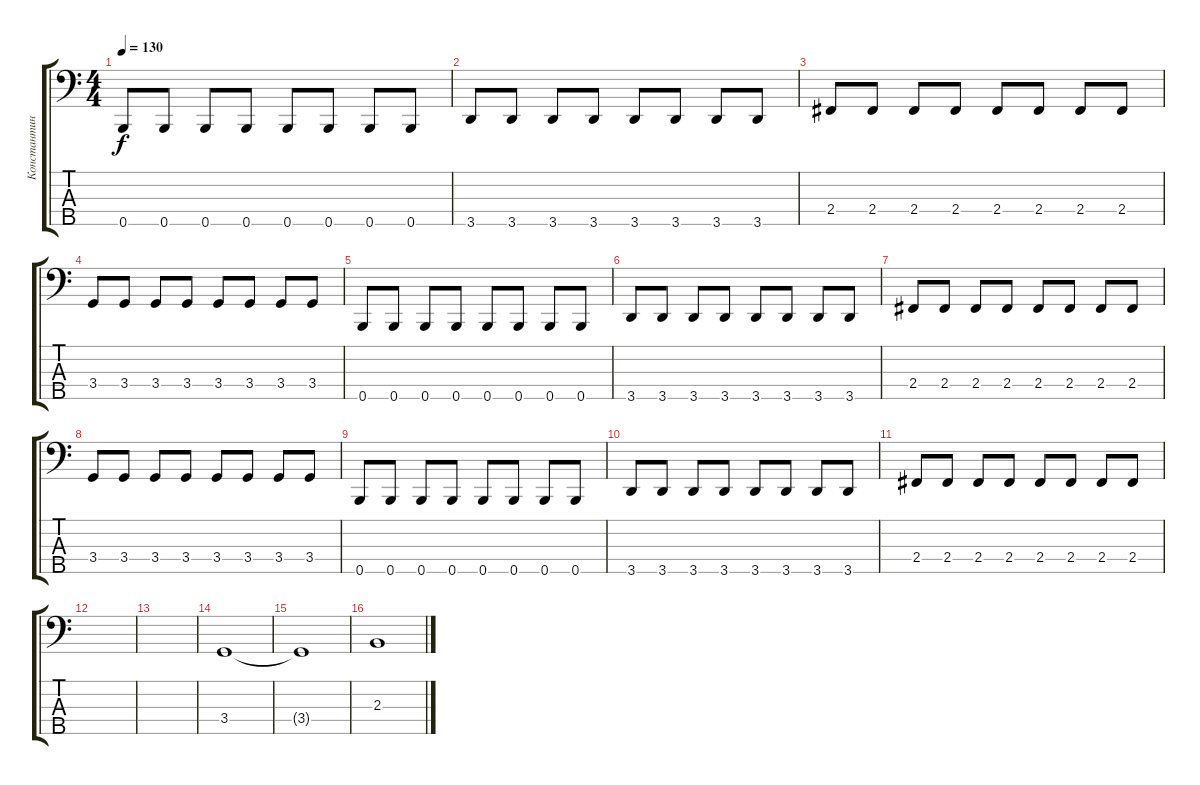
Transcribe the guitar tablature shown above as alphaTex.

\track ("Константин Бекрев" "Константин") {instrument electricbasspick}
\staff {score tabs}
\tuning (G2 D2 A1 E1 B0) {hide}
\ts (4 4)
\tempo 130
\clef f4
\ks c
0.5.8{dy f} 0.5.8 0.5.8 0.5.8 0.5.8 0.5.8 0.5.8 0.5.8 |
3.5.8 3.5.8 3.5.8 3.5.8 3.5.8 3.5.8 3.5.8 3.5.8 |
2.4.8 2.4.8 2.4.8 2.4.8 2.4.8 2.4.8 2.4.8 2.4.8 |
3.4.8 3.4.8 3.4.8 3.4.8 3.4.8 3.4.8 3.4.8 3.4.8 |
0.5.8 0.5.8 0.5.8 0.5.8 0.5.8 0.5.8 0.5.8 0.5.8 |
3.5.8 3.5.8 3.5.8 3.5.8 3.5.8 3.5.8 3.5.8 3.5.8 |
2.4.8 2.4.8 2.4.8 2.4.8 2.4.8 2.4.8 2.4.8 2.4.8 |
3.4.8 3.4.8 3.4.8 3.4.8 3.4.8 3.4.8 3.4.8 3.4.8 |
0.5.8 0.5.8 0.5.8 0.5.8 0.5.8 0.5.8 0.5.8 0.5.8 |
3.5.8 3.5.8 3.5.8 3.5.8 3.5.8 3.5.8 3.5.8 3.5.8 |
2.4.8 2.4.8 2.4.8 2.4.8 2.4.8 2.4.8 2.4.8 2.4.8 |
|
|
3.4.1 |
3.4{t}.1 |
2.3.1
